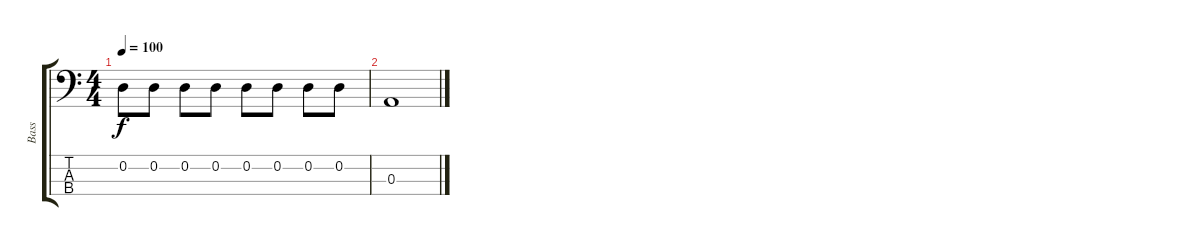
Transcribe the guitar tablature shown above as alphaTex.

\track ("Bass" "Bass") {instrument electricbasspick}
\staff {score tabs}
\tuning (G2 D2 A1 E1) {hide}
\ts (4 4)
\tempo 100
\clef f4
\ks c
0.2.8{dy f} 0.2.8 0.2.8 0.2.8 0.2.8 0.2.8 0.2.8 0.2.8 |
0.3.1
